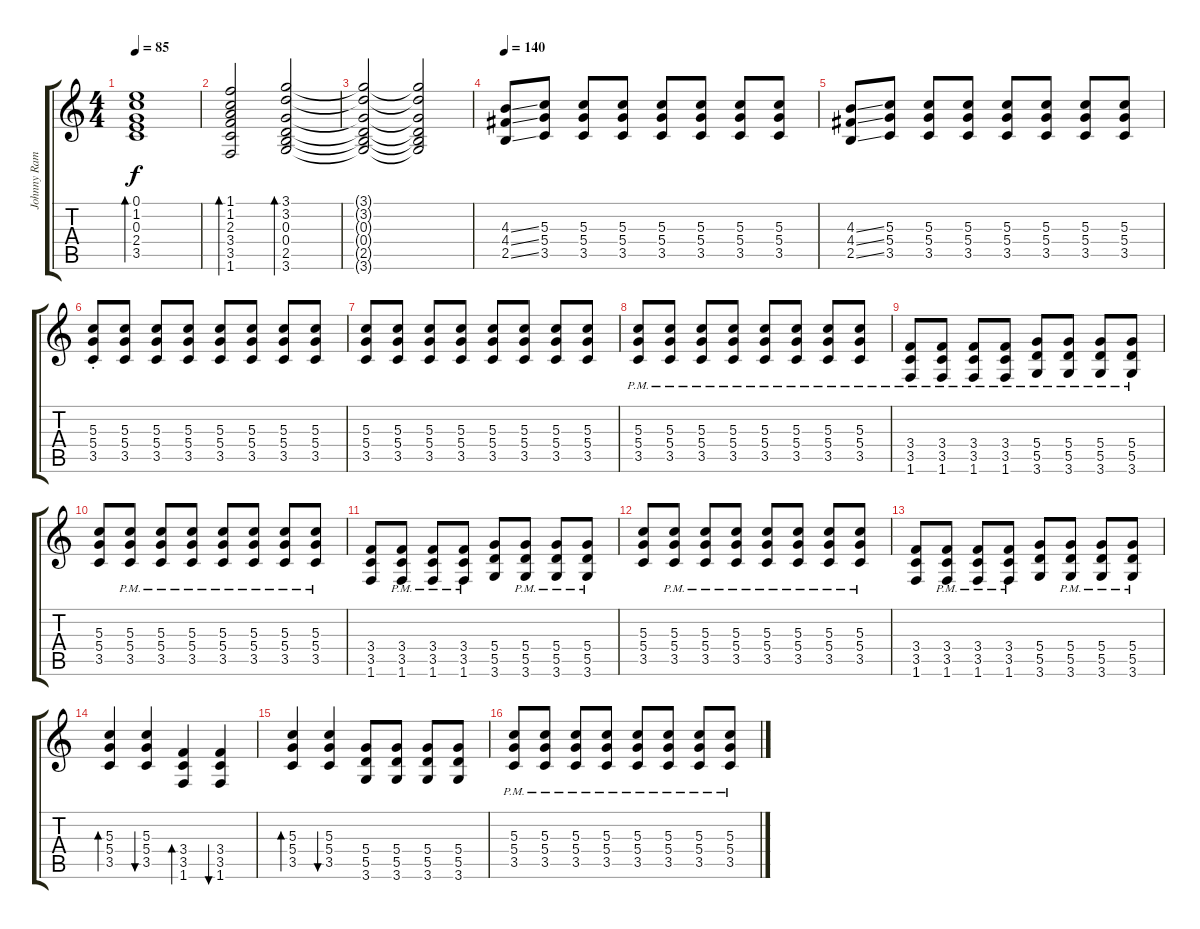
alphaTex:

\track ("Johnny Ramone - Guitar " "Johnny Ram") {instrument distortionguitar}
\staff {score tabs}
\tuning (E4 B3 G3 D3 A2 E2) {hide}
\ts (4 4)
\tempo 85
\clef g2
\ks c
(0.1 1.2 0.3 2.4 3.5).1{bd 480 dy f instrument electricguitarclean} |
(1.1 1.2 2.3 3.4 3.5 1.6).2{bd 480} (3.1 3.2 0.3 0.4 2.5 3.6).2{bd 480} |
(3.1{t} 3.2{t} 0.3{t} 0.4{t} 2.5{t} 3.6{t}).2 (3.1{t} 3.2{t} 0.3{t} 0.4{t} 2.5{t} 3.6{t}).2 |
\tempo 140
(4.3{ss} 4.4{ss} 2.5{ss}).8{instrument distortionguitar} (5.3 5.4 3.5).8 (5.3 5.4 3.5).8 (5.3 5.4 3.5).8 (5.3 5.4 3.5).8 (5.3 5.4 3.5).8 (5.3 5.4 3.5).8 (5.3 5.4 3.5).8 |
(4.3{ss} 4.4{ss} 2.5{ss}).8 (5.3 5.4 3.5).8 (5.3 5.4 3.5).8 (5.3 5.4 3.5).8 (5.3 5.4 3.5).8 (5.3 5.4 3.5).8 (5.3 5.4 3.5).8 (5.3 5.4 3.5).8 |
(5.3 5.4 3.5{st}).8 (5.3 5.4 3.5).8 (5.3 5.4 3.5).8 (5.3 5.4 3.5).8 (5.3 5.4 3.5).8 (5.3 5.4 3.5).8 (5.3 5.4 3.5).8 (5.3 5.4 3.5).8 |
(5.3 5.4 3.5).8 (5.3 5.4 3.5).8 (5.3 5.4 3.5).8 (5.3 5.4 3.5).8 (5.3 5.4 3.5).8 (5.3 5.4 3.5).8 (5.3 5.4 3.5).8 (5.3 5.4 3.5).8 |
(5.3{pm} 5.4{pm} 3.5{pm}).8 (5.3{pm} 5.4{pm} 3.5{pm}).8 (5.3{pm} 5.4{pm} 3.5{pm}).8 (5.3{pm} 5.4{pm} 3.5{pm}).8 (5.3{pm} 5.4{pm} 3.5{pm}).8 (5.3{pm} 5.4{pm} 3.5{pm}).8 (5.3{pm} 5.4{pm} 3.5{pm}).8 (5.3{pm} 5.4{pm} 3.5{pm}).8 |
(3.4{pm} 3.5{pm} 1.6{pm}).8 (3.4{pm} 3.5{pm} 1.6{pm}).8 (3.4{pm} 3.5{pm} 1.6{pm}).8 (3.4{pm} 3.5{pm} 1.6{pm}).8 (5.4{pm} 5.5{pm} 3.6{pm}).8 (5.4{pm} 5.5{pm} 3.6{pm}).8 (5.4{pm} 5.5{pm} 3.6{pm}).8 (5.4{pm} 5.5{pm} 3.6{pm}).8 |
(5.3 5.4 3.5).8 (5.3{pm} 5.4{pm} 3.5{pm}).8 (5.3{pm} 5.4{pm} 3.5{pm}).8 (5.3{pm} 5.4{pm} 3.5{pm}).8 (5.3{pm} 5.4{pm} 3.5{pm}).8 (5.3{pm} 5.4{pm} 3.5{pm}).8 (5.3{pm} 5.4{pm} 3.5{pm}).8 (5.3{pm} 5.4{pm} 3.5{pm}).8 |
(3.4 3.5 1.6).8 (3.4{pm} 3.5{pm} 1.6{pm}).8 (3.4{pm} 3.5{pm} 1.6{pm}).8 (3.4{pm} 3.5{pm} 1.6{pm}).8 (5.4 5.5 3.6).8 (5.4{pm} 5.5{pm} 3.6{pm}).8 (5.4{pm} 5.5{pm} 3.6{pm}).8 (5.4{pm} 5.5{pm} 3.6{pm}).8 |
(5.3 5.4 3.5).8 (5.3{pm} 5.4{pm} 3.5{pm}).8 (5.3{pm} 5.4{pm} 3.5{pm}).8 (5.3{pm} 5.4{pm} 3.5{pm}).8 (5.3{pm} 5.4{pm} 3.5{pm}).8 (5.3{pm} 5.4{pm} 3.5{pm}).8 (5.3{pm} 5.4{pm} 3.5{pm}).8 (5.3{pm} 5.4{pm} 3.5{pm}).8 |
(3.4 3.5 1.6).8 (3.4{pm} 3.5{pm} 1.6{pm}).8 (3.4{pm} 3.5{pm} 1.6{pm}).8 (3.4{pm} 3.5{pm} 1.6{pm}).8 (5.4 5.5 3.6).8 (5.4{pm} 5.5{pm} 3.6{pm}).8 (5.4{pm} 5.5{pm} 3.6{pm}).8 (5.4{pm} 5.5{pm} 3.6{pm}).8 |
(5.3 5.4 3.5).4{bd 120} (5.3 5.4 3.5).4{bu 120} (3.4 3.5 1.6).4{bd 120} (3.4 3.5 1.6).4{bu 120} |
(5.3 5.4 3.5).4{bd 120} (5.3 5.4 3.5).4{bu 120} (5.4 5.5 3.6).8 (5.4 5.5 3.6).8 (5.4 5.5 3.6).8 (5.4 5.5 3.6).8 |
(5.3{pm} 5.4{pm} 3.5{pm}).8 (5.3{pm} 5.4{pm} 3.5{pm}).8 (5.3{pm} 5.4{pm} 3.5{pm}).8 (5.3{pm} 5.4{pm} 3.5{pm}).8 (5.3{pm} 5.4{pm} 3.5{pm}).8 (5.3{pm} 5.4{pm} 3.5{pm}).8 (5.3{pm} 5.4{pm} 3.5{pm}).8 (5.3{pm} 5.4{pm} 3.5{pm}).8
